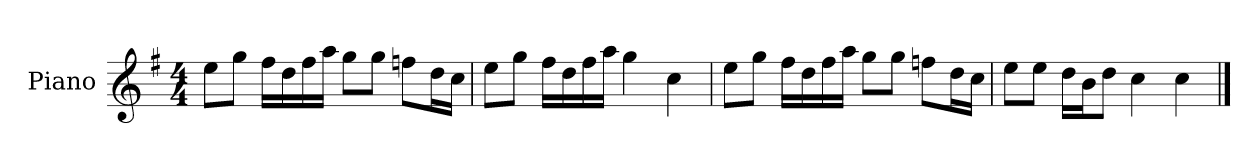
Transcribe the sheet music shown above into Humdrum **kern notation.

**kern
*part1
*staff1
*I"Piano
*I'P-no
*clefG2
*k[f#]
*M4/4
*MM90
=1
8ee\L
8gg\J
16ff#\LL
16dd\
16ff#\
16aa\JJ
8gg\L
8gg\J
8ffn\L
16dd\L
16cc\JJ
=2
8ee\L
8gg\J
16ff#\LL
16dd\
16ff#\
16aa\JJ
4gg\
4cc\
=3
8ee\L
8gg\J
16ff#\LL
16dd\
16ff#\
16aa\JJ
8gg\L
8gg\J
8ffn\L
16dd\L
16cc\JJ
=4
8ee\L
8ee\J
16dd\LL
16b\J
8dd\J
4cc\
4cc\
==
*-
